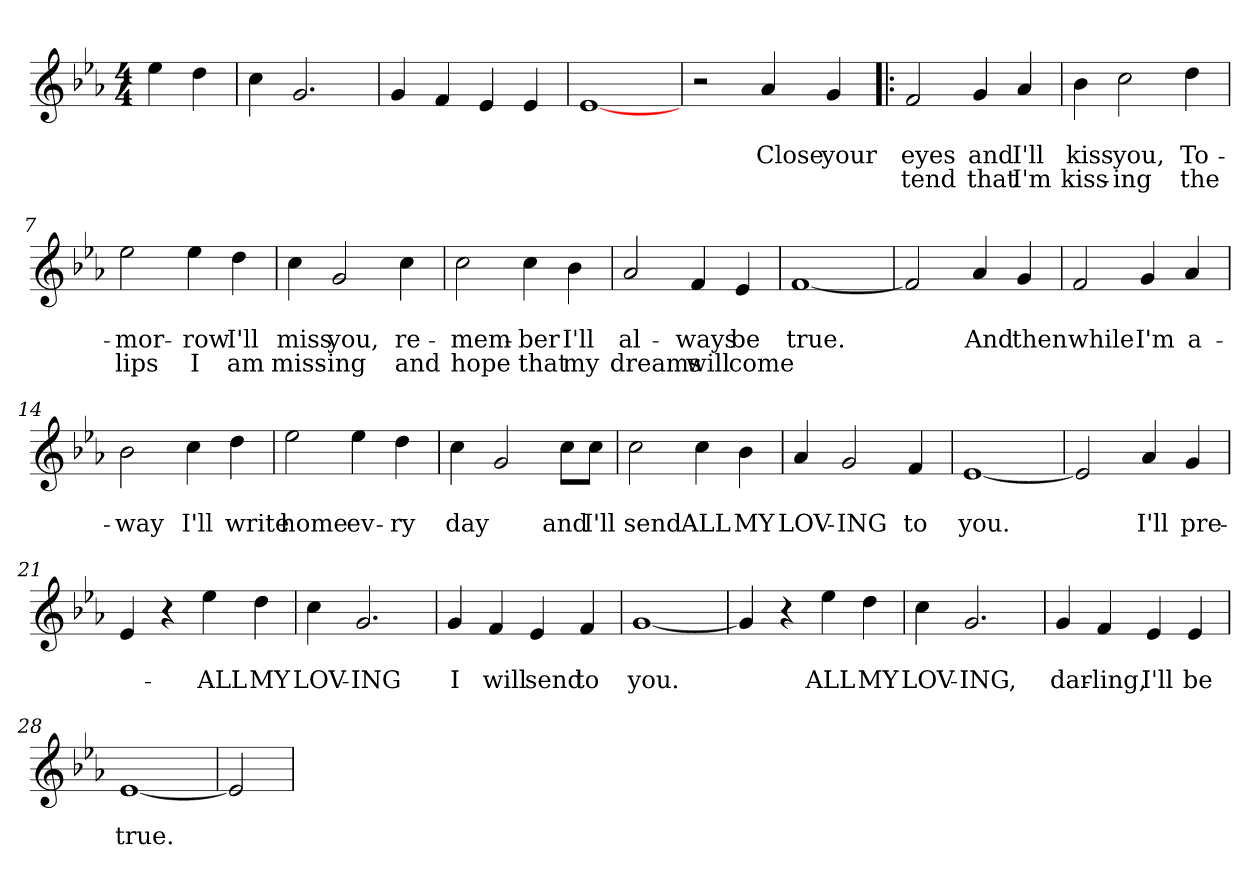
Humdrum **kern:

**kern	**text	**text	**text
*part1	*part1	*part1	*part1
*staff1	*staff1	*staff1	*staff1
*clefG2	*	*	*
*k[b-e-a-]	*	*	*
*E-:	*	*	*
*M4/4	*	*	*
=	=	=	=
4ee-\	.	.	.
4dd\	.	.	.
=1	=1	=1	=1
4cc\	.	.	.
2.g/	.	.	.
=2	=2	=2	=2
4g/	.	.	.
4f/	.	.	.
4e-/	.	.	.
4e-/	.	.	.
=3	=3	=3	=3
[<1e-	.	.	.
=4	=4	=4	=4
2r	.	.	.
!	!	!LO:LY:b	!
4a-/	.	Close	.
!	!	!LO:LY:b	!
4g/	.	your	.
=5!|:	=5!|:	=5!|:	=5!|:
!	!	!LO:LY:b	!LO:LY:b
2f/	.	eyes	tend
!	!	!LO:LY:b	!LO:LY:b
4g/	.	and	that
!	!	!LO:LY:b	!LO:LY:b
4a-/	.	I'll	I'm
!!LO:LB:g=z
=6	=6	=6	=6
!	!	!LO:LY:b	!LO:LY:b
4b-\	.	kiss	kiss-
!	!	!LO:LY:b	!LO:LY:b
2cc\	.	you,	-ing
!	!	!LO:LY:b	!LO:LY:b
4dd\	.	To-	the
=7	=7	=7	=7
!	!	!LO:LY:b	!LO:LY:b
2ee-\	.	-mor-	lips
!	!	!LO:LY:b	!LO:LY:b
4ee-\	.	-row	I
!	!	!LO:LY:b	!LO:LY:b
4dd\	.	I'll	am
=8	=8	=8	=8
!	!	!LO:LY:b	!LO:LY:b
4cc\	.	miss	miss-
!	!	!LO:LY:b	!LO:LY:b
2g/	.	you,	-ing
!	!	!LO:LY:b	!LO:LY:b
4cc\	.	re-	and
=9	=9	=9	=9
!	!	!LO:LY:b	!LO:LY:b
2cc\	.	-mem-	hope
!	!	!LO:LY:b	!LO:LY:b
4cc\	.	-ber	that
!	!	!LO:LY:b	!LO:LY:b
4b-\	.	I'll	my
=10	=10	=10	=10
!	!	!LO:LY:b	!LO:LY:b
2a-/	.	al-	dreams
!	!	!LO:LY:b	!LO:LY:b
4f/	.	-ways	will
!	!	!LO:LY:b	!LO:LY:b
4e-/	.	be	come
=11	=11	=11	=11
!	!	!LO:LY:b	!
[<1f	.	true.	.
!!LO:LB:g=z
=12	=12	=12	=12
2f/]	.	.	.
!	!	!LO:LY:b	!
4a-/	.	And	.
!	!	!LO:LY:b	!
4g/	.	then	.
=13	=13	=13	=13
!	!	!LO:LY:b:rj	!
2f/	.	while	.
!	!	!LO:LY:b	!
4g/	.	I'm	.
!	!	!LO:LY:b	!
4a-/	.	a-	.
=14	=14	=14	=14
!	!	!LO:LY:b	!
2b-\	.	-way	.
!	!	!LO:LY:b	!
4cc\	.	I'll	.
!	!	!LO:LY:b	!
4dd\	.	write	.
=15	=15	=15	=15
!	!	!LO:LY:b	!
2ee-\	.	home	.
!	!	!LO:LY:b	!
4ee-\	.	ev-	.
!	!	!LO:LY:b	!
4dd\	.	-ry	.
=16	=16	=16	=16
!	!	!LO:LY:b	!
4cc\	.	day	.
2g/	.	.	.
!	!	!LO:LY:b	!
8cc\L	.	and	.
!	!	!LO:LY:b	!
8cc\J	.	I'll	.
=17	=17	=17	=17
!	!	!LO:LY:b	!
2cc\	.	send	.
!	!	!LO:LY:b	!
4cc\	.	ALL	.
!	!	!LO:LY:b	!
4b-\	.	MY	.
!!LO:LB:g=z
=18	=18	=18	=18
!	!	!LO:LY:b	!
4a-/	.	LOV-	.
!	!	!LO:LY:b	!
2g/	.	-ING	.
!	!	!LO:LY:b	!
4f/	.	to	.
=19	=19	=19	=19
!	!	!LO:LY:b	!
[<1e-	.	you.	.
=20	=20	=20	=20
2e-/]	.	.	.
!	!	!LO:LY:b	!
4a-/	.	I'll	.
!	!	!LO:LY:b	!
4g/	.	pre-	.
=21	=21	=21	=21
4e-/	.	.	.
4r	.	.	.
!	!	!LO:LY:b	!
4ee-\	.	-ALL	.
!	!	!LO:LY:b	!
4dd\	.	MY	.
=22	=22	=22	=22
!	!	!LO:LY:b	!
4cc\	.	LOV-	.
!	!	!LO:LY:b	!
2.g/	.	-ING	.
=23	=23	=23	=23
!	!	!LO:LY:b	!
4g/	.	I	.
!	!	!LO:LY:b	!
4f/	.	will	.
!	!	!LO:LY:b	!
4e-/	.	send	.
!	!	!LO:LY:b	!
4f/	.	to	.
!!LO:LB:g=z
=24	=24	=24	=24
!	!	!LO:LY:b	!
[<1g	.	you.	.
=25	=25	=25	=25
4g/]	.	.	.
4r	.	.	.
!	!	!LO:LY:b	!
4ee-\	.	ALL	.
!	!	!LO:LY:b	!
4dd\	.	MY	.
=26	=26	=26	=26
!	!	!LO:LY:b	!
4cc\	.	LOV-	.
!	!	!LO:LY:b	!
2.g/	.	-ING,	.
=27	=27	=27	=27
!	!	!LO:LY:b	!
4g/	.	dar-	.
!	!	!LO:LY:b	!
4f/	.	-ling,	.
!	!	!LO:LY:b	!
4e-/	.	I'll	.
!	!	!LO:LY:b	!
4e-/	.	be	.
=28	=28	=28	=28
!	!	!LO:LY:b	!
[<1e-	.	true.	.
=29!	=29!	=29!	=29!
2e-/]	.	.	.
=	=	=	=
*-	*-	*-	*-
